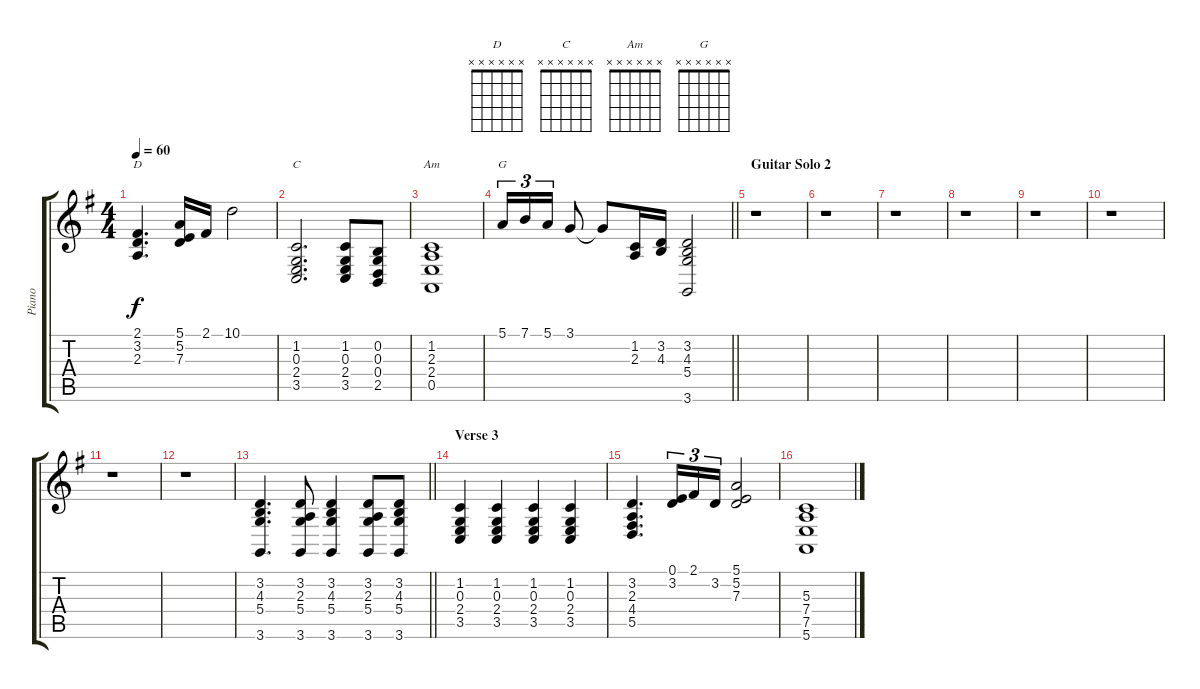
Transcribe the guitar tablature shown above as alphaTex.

\track ("Piano" "Piano") {instrument acousticgrandpiano}
\staff {score tabs}
\tuning (E4 B3 G3 D3 A2 E2) {hide}
\chord ("D" x x x x x x)
\chord ("C" x x x x x x)
\chord ("Am" x x x x x x)
\chord ("G" x x x x x x)
\ts (4 4)
\tempo 60
\clef g2
\ks g
(2.1 3.2 2.3).4{d ch "D" dy f} (5.1 5.2 7.3).16 2.1.16 10.1.2 |
(1.2 0.3 2.4 3.5).2{d ch "C"} (1.2 0.3 2.4 3.5).8 (0.2 0.3 0.4 2.5).8 |
(1.2 2.3 2.4 0.5).1{ch "Am"} |
\barLineRight lightlight
5.1.16{tu (3 2) ch "G"} 7.1.16{tu (3 2)} 5.1.16{tu (3 2)} 3.1.8 3.1{t}.8 (1.2 2.3).16 (3.2 4.3).16 (3.2 4.3 5.4 3.6).2 |
\section ("" "Guitar Solo 2")
r.1 |
r.1 |
r.1 |
r.1 |
r.1 |
r.1 |
r.1 |
r.1 |
\barLineRight lightlight
(3.2 4.3 5.4 3.6).4{d} (3.2 2.3 5.4 3.6).8 (3.2 4.3 5.4 3.6).4 (3.2 2.3 5.4 3.6).8 (3.2 4.3 5.4 3.6).8 |
\section ("" "Verse 3")
(1.2 0.3 2.4 3.5).4 (1.2 0.3 2.4 3.5).4 (1.2 0.3 2.4 3.5).4 (1.2 0.3 2.4 3.5).4 |
(3.2 2.3 4.4 5.5).4{d} (0.1 3.2).16{tu (3 2)} 2.1.16{tu (3 2)} 3.2.16{tu (3 2)} (5.1 5.2 7.3).2 |
(5.3 7.4 7.5 5.6).1
